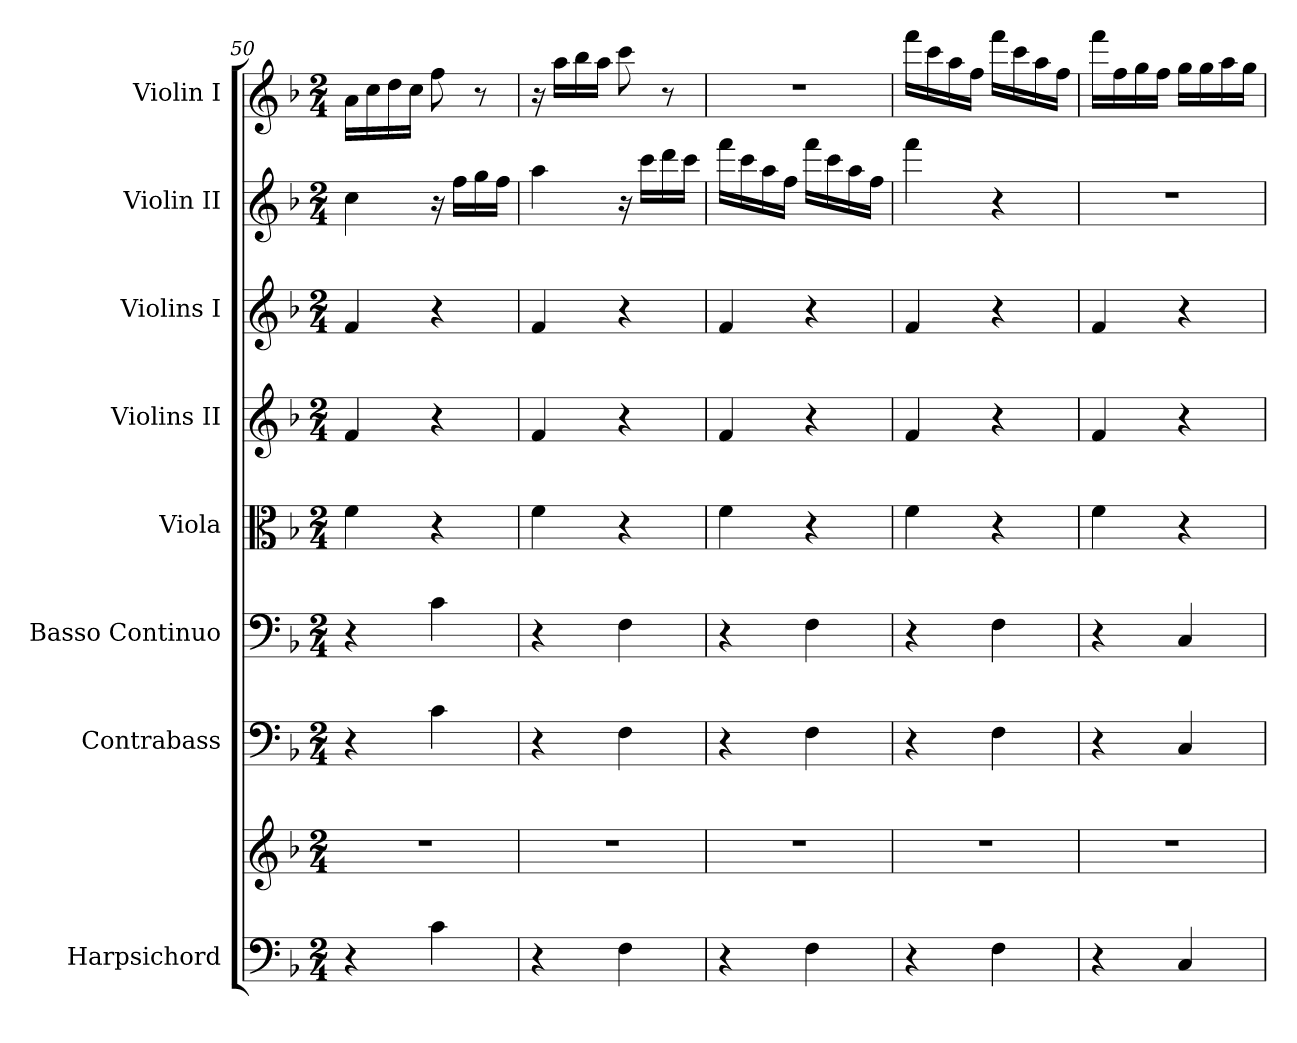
**kern	**kern	**kern	**kern	**kern	**kern	**kern	**kern	**kern
*part8	*part8	*part7	*part6	*part5	*part4	*part3	*part2	*part1
*staff9	*staff8	*staff7	*staff6	*staff5	*staff4	*staff3	*staff2	*staff1
*I"Harpsichord	*	*I"Contrabass	*I"Basso Continuo	*I"Viola	*I"Violins II	*I"Violins I	*I"Violin II	*I"Violin I
*I'Hch.	*	*I'Cb.	*I'B.C.	*I'Vla.	*I'Vlns. II	*I'Vlns. I	*I'Vln. II	*I'Vln. I
*clefF4	*clefG2	*clefF4	*clefF4	*clefC3	*clefG2	*clefG2	*clefG2	*clefG2
*	*	*ITrd7c12	*	*	*	*	*	*
*k[b-]	*k[b-]	*k[b-]	*k[b-]	*k[b-]	*k[b-]	*k[b-]	*k[b-]	*k[b-]
*M2/4	*M2/4	*M2/4	*M2/4	*M2/4	*M2/4	*M2/4	*M2/4	*M2/4
=50	=50	=50	=50	=50	=50	=50	=50	=50
4r	2r	4r	4r	4f\	4f/	4f/	4cc\	16a\LL
.	.	.	.	.	.	.	.	16cc\
.	.	.	.	.	.	.	.	16dd\
.	.	.	.	.	.	.	.	16cc\JJ
4c\	.	4C\	4c\	4r	4r	4r	16r	8ff\
.	.	.	.	.	.	.	16ff\LL	.
.	.	.	.	.	.	.	16gg\	8r
.	.	.	.	.	.	.	16ff\JJ	.
=51	=51	=51	=51	=51	=51	=51	=51	=51
4r	2r	4r	4r	4f\	4f/	4f/	4aa\	16r
.	.	.	.	.	.	.	.	16aa\LL
.	.	.	.	.	.	.	.	16bb-\
.	.	.	.	.	.	.	.	16aa\JJ
4F\	.	4FF\	4F\	4r	4r	4r	16r	8ccc\
.	.	.	.	.	.	.	16ccc\LL	.
.	.	.	.	.	.	.	16ddd\	8r
.	.	.	.	.	.	.	16ccc\JJ	.
!!LO:LB:g=z
=52	=52	=52	=52	=52	=52	=52	=52	=52
4r	2r	4r	4r	4f\	4f/	4f/	16fff\LL	2r
.	.	.	.	.	.	.	16ccc\	.
.	.	.	.	.	.	.	16aa\	.
.	.	.	.	.	.	.	16ff\JJ	.
4F\	.	4FF\	4F\	4r	4r	4r	16fff\LL	.
.	.	.	.	.	.	.	16ccc\	.
.	.	.	.	.	.	.	16aa\	.
.	.	.	.	.	.	.	16ff\JJ	.
=53	=53	=53	=53	=53	=53	=53	=53	=53
4r	2r	4r	4r	4f\	4f/	4f/	4fff\	16fff\LL
.	.	.	.	.	.	.	.	16ccc\
.	.	.	.	.	.	.	.	16aa\
.	.	.	.	.	.	.	.	16ff\JJ
4F\	.	4FF\	4F\	4r	4r	4r	4r	16fff\LL
.	.	.	.	.	.	.	.	16ccc\
.	.	.	.	.	.	.	.	16aa\
.	.	.	.	.	.	.	.	16ff\JJ
=54	=54	=54	=54	=54	=54	=54	=54	=54
4r	2r	4r	4r	4f\	4f/	4f/	2r	16fff\LL
.	.	.	.	.	.	.	.	16ff\
.	.	.	.	.	.	.	.	16gg\
.	.	.	.	.	.	.	.	16ff\JJ
4C/	.	4CC/	4C/	4r	4r	4r	.	16gg\LL
.	.	.	.	.	.	.	.	16gg\
.	.	.	.	.	.	.	.	16aa\
.	.	.	.	.	.	.	.	16gg\JJ
=	=	=	=	=	=	=	=	=
*-	*-	*-	*-	*-	*-	*-	*-	*-
